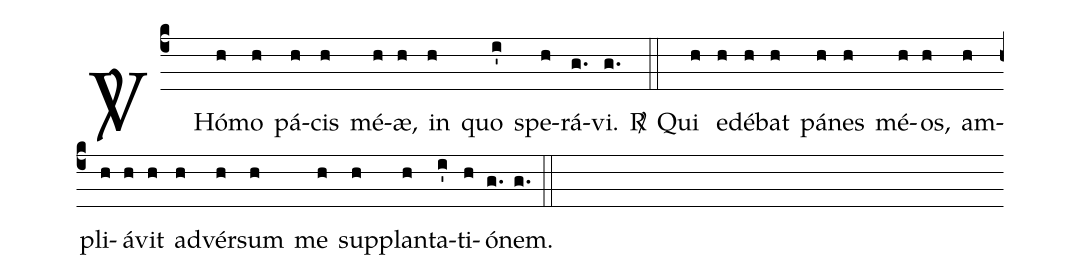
%%
(c4)
<sp>V/</sp>( )
Hó(h)mo(h) pá(h)cis(h) mé(h)æ,(h) in(h) quo(i') spe(h)rá(g.)vi.(g.) <sp>R/</sp>(::)
Qui(h) e(h)dé(h)bat(h) pá(h)nes(h) mé(h)os,(h) am(h)pli(h)á(h)vit(h) ad(h)vér(h)sum(h) me(h) sup(h)plan(h)ta(i')ti(h)ó(g.)nem.(g.) (::)
